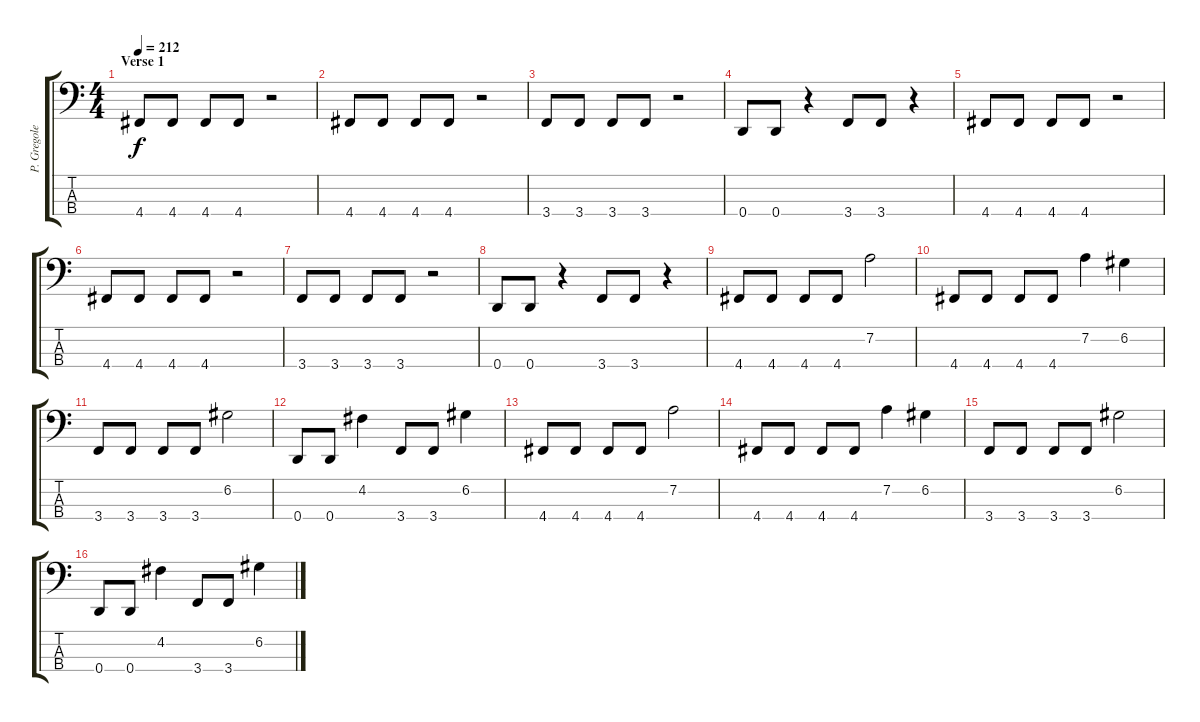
\track ("P. Gregoletto" "P. Gregole") {instrument electricbassfinger}
\staff {score tabs}
\tuning (G2 D2 A1 D1) {hide}
\ts (4 4)
\section ("" "Verse 1")
\tempo 212
\clef f4
\ks c
4.4.8{dy f} 4.4.8 4.4.8 4.4.8 r.2 |
4.4.8 4.4.8 4.4.8 4.4.8 r.2 |
3.4.8 3.4.8 3.4.8 3.4.8 r.2 |
0.4.8 0.4.8 r.4 3.4.8 3.4.8 r.4 |
4.4.8 4.4.8 4.4.8 4.4.8 r.2 |
4.4.8 4.4.8 4.4.8 4.4.8 r.2 |
3.4.8 3.4.8 3.4.8 3.4.8 r.2 |
0.4.8 0.4.8 r.4 3.4.8 3.4.8 r.4 |
4.4.8 4.4.8 4.4.8 4.4.8 7.2.2 |
4.4.8 4.4.8 4.4.8 4.4.8 7.2.4 6.2.4 |
3.4.8 3.4.8 3.4.8 3.4.8 6.2.2 |
0.4.8 0.4.8 4.2.4 3.4.8 3.4.8 6.2.4 |
4.4.8 4.4.8 4.4.8 4.4.8 7.2.2 |
4.4.8 4.4.8 4.4.8 4.4.8 7.2.4 6.2.4 |
3.4.8 3.4.8 3.4.8 3.4.8 6.2.2 |
0.4.8 0.4.8 4.2.4 3.4.8 3.4.8 6.2.4
